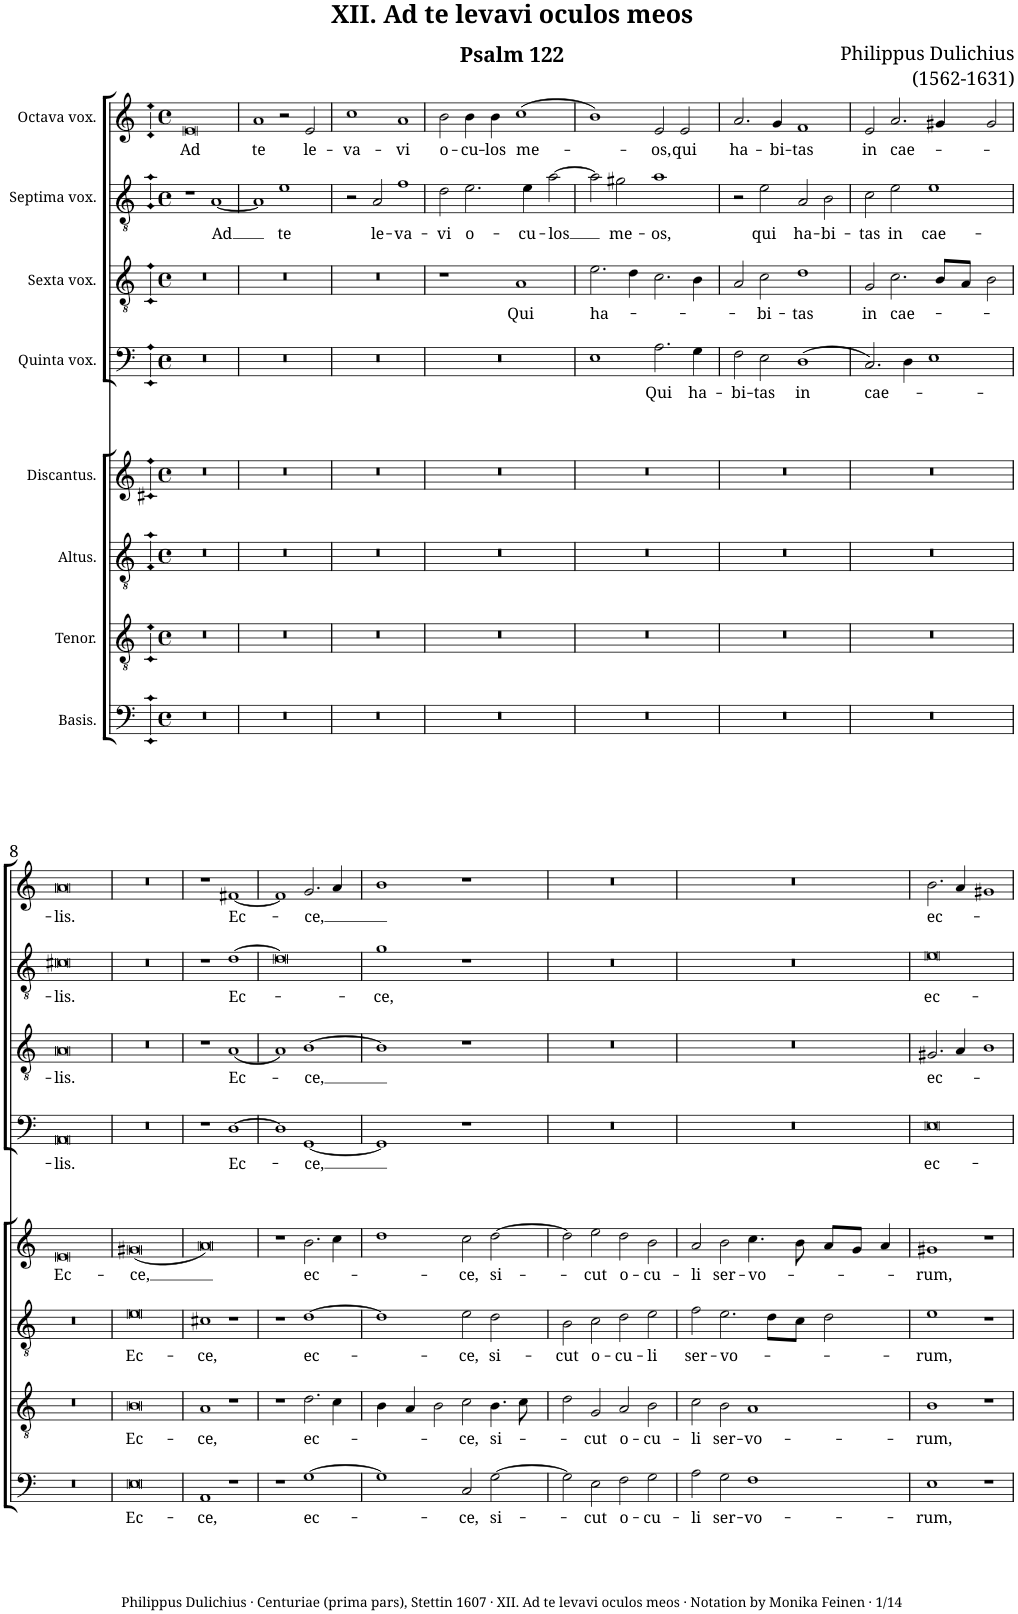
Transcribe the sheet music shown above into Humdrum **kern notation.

**kern	**text	**kern	**text	**kern	**text	**kern	**text	**kern	**text	**kern	**text	**kern	**text	**kern	**text
*part8	*part8	*part7	*part7	*part6	*part6	*part5	*part5	*part4	*part4	*part3	*part3	*part2	*part2	*part1	*part1
*staff8	*staff8	*staff7	*staff7	*staff6	*staff6	*staff5	*staff5	*staff4	*staff4	*staff3	*staff3	*staff2	*staff2	*staff1	*staff1
*I"Basis.	*	*I"Tenor.	*	*I"Altus.	*	*I"Discantus.	*	*I"Quinta vox.	*	*I"Sexta vox.	*	*I"Septima vox.	*	*I"Octava vox.	*
*clefF4	*	*clefGv2	*	*clefGv2	*	*clefG2	*	*clefF4	*	*clefGv2	*	*clefGv2	*	*clefG2	*
*k[]	*	*k[]	*	*k[]	*	*k[]	*	*k[]	*	*k[]	*	*k[]	*	*k[]	*
*M4/2	*	*M4/2	*	*M4/2	*	*M4/2	*	*M4/2	*	*M4/2	*	*M4/2	*	*M4/2	*
*met(c)	*	*met(c)	*	*met(c)	*	*met(c)	*	*met(c)	*	*met(c)	*	*met(c)	*	*met(c)	*
=1	=1	=1	=1	=1	=1	=1	=1	=1	=1	=1	=1	=1	=1	=1	=1
!	!	!	!	!	!	!	!	!	!	!	!	!	!	!	!LO:LY:b
0r	.	0r	.	0r	.	0r	.	0r	.	0r	.	1r	.	0e	Ad
!	!	!	!	!	!	!	!	!	!	!	!	!	!LO:LY:b	!	!
.	.	.	.	.	.	.	.	.	.	.	.	[1A	Ad	.	.
=2	=2	=2	=2	=2	=2	=2	=2	=2	=2	=2	=2	=2	=2	=2	=2
!	!	!	!	!	!	!	!	!	!	!	!	!	!	!	!LO:LY:b
0r	.	0r	.	0r	.	0r	.	0r	.	0r	.	1A]	.	1a	te
!	!	!	!	!	!	!	!	!	!	!	!	!	!LO:LY:b	!	!
.	.	.	.	.	.	.	.	.	.	.	.	1e	te	2r	.
!	!	!	!	!	!	!	!	!	!	!	!	!	!	!	!LO:LY:b
.	.	.	.	.	.	.	.	.	.	.	.	.	.	2e/	le-
=3	=3	=3	=3	=3	=3	=3	=3	=3	=3	=3	=3	=3	=3	=3	=3
!	!	!	!	!	!	!	!	!	!	!	!	!	!	!	!LO:LY:b
0r	.	0r	.	0r	.	0r	.	0r	.	0r	.	2r	.	1cc	-va-
!	!	!	!	!	!	!	!	!	!	!	!	!	!LO:LY:b	!	!
.	.	.	.	.	.	.	.	.	.	.	.	2A/	le-	.	.
!	!	!	!	!	!	!	!	!	!	!	!	!	!LO:LY:b	!	!LO:LY:b
.	.	.	.	.	.	.	.	.	.	.	.	1f	-va-	1a	-vi
=4	=4	=4	=4	=4	=4	=4	=4	=4	=4	=4	=4	=4	=4	=4	=4
!	!	!	!	!	!	!	!	!	!	!	!	!	!LO:LY:b	!	!LO:LY:b
0r	.	0r	.	0r	.	0r	.	0r	.	1r	.	2d\	-vi	2b\	o-
!	!	!	!	!	!	!	!	!	!	!	!	!	!LO:LY:b	!	!LO:LY:b
.	.	.	.	.	.	.	.	.	.	.	.	2.e\	o-	4b\	-cu-
!	!	!	!	!	!	!	!	!	!	!	!	!	!	!	!LO:LY:b
.	.	.	.	.	.	.	.	.	.	.	.	.	.	4b\	-los
!	!	!	!	!	!	!	!	!	!	!	!LO:LY:b	!	!	!	!LO:LY:b
.	.	.	.	.	.	.	.	.	.	1A	Qui	.	.	(1cc	me-
!	!	!	!	!	!	!	!	!	!	!	!	!	!LO:LY:b	!	!
.	.	.	.	.	.	.	.	.	.	.	.	4e\	-cu-	.	.
!	!	!	!	!	!	!	!	!	!	!	!	!	!LO:LY:b	!	!
.	.	.	.	.	.	.	.	.	.	.	.	[2a\	-los	.	.
=5	=5	=5	=5	=5	=5	=5	=5	=5	=5	=5	=5	=5	=5	=5	=5
!	!	!	!	!	!	!	!	!	!	!	!LO:LY:b	!	!	!	!
0r	.	0r	.	0r	.	0r	.	1E	.	2.e\	ha-	2a\]	.	1b)	.
!	!	!	!	!	!	!	!	!	!	!	!	!	!LO:LY:b	!	!
.	.	.	.	.	.	.	.	.	.	.	.	2g#X\	me-	.	.
.	.	.	.	.	.	.	.	.	.	4d\	.	.	.	.	.
!	!	!	!	!	!	!	!	!	!LO:LY:b	!	!	!	!LO:LY:b	!	!LO:LY:b
.	.	.	.	.	.	.	.	2.A\	Qui	2.c\	.	1a	-os,	2e/	-os,
!	!	!	!	!	!	!	!	!	!	!	!	!	!	!	!LO:LY:b
.	.	.	.	.	.	.	.	.	.	.	.	.	.	2e/	qui
!	!	!	!	!	!	!	!	!	!LO:LY:b	!	!	!	!	!	!
.	.	.	.	.	.	.	.	4G\	ha-	4B\	.	.	.	.	.
=6	=6	=6	=6	=6	=6	=6	=6	=6	=6	=6	=6	=6	=6	=6	=6
!	!	!	!	!	!	!	!	!	!LO:LY:b	!	!	!	!	!	!LO:LY:b
0r	.	0r	.	0r	.	0r	.	2F\	-bi-	2A/	.	2r	.	2.a/	ha-
!	!	!	!	!	!	!	!	!	!LO:LY:b	!	!LO:LY:b	!	!LO:LY:b	!	!
.	.	.	.	.	.	.	.	2E\	-tas	2c\	-bi-	2e\	qui	.	.
!	!	!	!	!	!	!	!	!	!	!	!	!	!	!	!LO:LY:b
.	.	.	.	.	.	.	.	.	.	.	.	.	.	4g/	-bi-
!	!	!	!	!	!	!	!	!	!LO:LY:b	!	!LO:LY:b	!	!LO:LY:b	!	!LO:LY:b
.	.	.	.	.	.	.	.	(1D	in	1d	-tas	2A/	ha-	1f	-tas
!	!	!	!	!	!	!	!	!	!	!	!	!	!LO:LY:b	!	!
.	.	.	.	.	.	.	.	.	.	.	.	2B\	-bi-	.	.
=7	=7	=7	=7	=7	=7	=7	=7	=7	=7	=7	=7	=7	=7	=7	=7
!	!	!	!	!	!	!	!	!	!LO:LY:b	!	!LO:LY:b	!	!LO:LY:b	!	!LO:LY:b
0r	.	0r	.	0r	.	0r	.	2.C/)	cae-	2G/	in	2c\	-tas	2e/	in
!	!	!	!	!	!	!	!	!	!	!	!LO:LY:b	!	!LO:LY:b	!	!LO:LY:b
.	.	.	.	.	.	.	.	.	.	2.c\	cae-	2e\	in	2.a/	cae-
.	.	.	.	.	.	.	.	4D\	.	.	.	.	.	.	.
!	!	!	!	!	!	!	!	!	!	!	!	!	!LO:LY:b	!	!
.	.	.	.	.	.	.	.	1E	.	.	.	1e	cae-	.	.
.	.	.	.	.	.	.	.	.	.	8B/L	.	.	.	4g#X/	.
.	.	.	.	.	.	.	.	.	.	8A/J	.	.	.	.	.
.	.	.	.	.	.	.	.	.	.	2B\	.	.	.	2g#/	.
!!LO:LB:g=z
=8	=8	=8	=8	=8	=8	=8	=8	=8	=8	=8	=8	=8	=8	=8	=8
!	!	!	!	!	!	!	!LO:LY:b	!	!LO:LY:b	!	!LO:LY:b	!	!LO:LY:b	!	!LO:LY:b
0r	.	0r	.	0r	.	0e	Ec-	0AA	-lis.	0A	-lis.	0c#X	-lis.	0a	-lis.
=9	=9	=9	=9	=9	=9	=9	=9	=9	=9	=9	=9	=9	=9	=9	=9
!	!LO:LY:b	!	!LO:LY:b	!	!LO:LY:b	!	!LO:LY:b	!	!	!	!	!	!	!	!
0E	Ec-	0B	Ec-	0e	Ec-	(0g#X	-ce,	0r	.	0r	.	0r	.	0r	.
=10	=10	=10	=10	=10	=10	=10	=10	=10	=10	=10	=10	=10	=10	=10	=10
!	!LO:LY:b	!	!LO:LY:b	!	!LO:LY:b	!	!	!	!	!	!	!	!	!	!
1AA	-ce,	1A	-ce,	1c#X	-ce,	0a)	.	1r	.	1r	.	1r	.	1r	.
!	!	!	!	!	!	!	!	!	!LO:LY:b	!	!LO:LY:b	!	!LO:LY:b	!	!LO:LY:b
1r	.	1r	.	1r	.	.	.	[1D	Ec-	[1A	Ec-	[1d	Ec-	[1f#X	Ec-
=11	=11	=11	=11	=11	=11	=11	=11	=11	=11	=11	=11	=11	=11	=11	=11
1r	.	1r	.	1r	.	1r	.	1D]	.	1A]	.	0d]	.	1f#]	.
!	!LO:LY:b	!	!LO:LY:b	!	!LO:LY:b	!	!LO:LY:b	!	!LO:LY:b	!	!LO:LY:b	!	!	!	!LO:LY:b
[1G	ec-	2.d\	ec-	[1d	ec-	2.b\	ec-	[1GG	-ce,	[1B	-ce,	.	.	2.g/	-ce,
.	.	4c\	.	.	.	4cc\	.	.	.	.	.	.	.	4a/	.
=12	=12	=12	=12	=12	=12	=12	=12	=12	=12	=12	=12	=12	=12	=12	=12
!	!	!	!	!	!	!	!	!	!	!	!	!	!LO:LY:b	!	!
1G]	.	4B\	.	1d]	.	1dd	.	1GG]	.	1B]	.	1g	-ce,	1b	.
.	.	4A/	.	.	.	.	.	.	.	.	.	.	.	.	.
.	.	2B\	.	.	.	.	.	.	.	.	.	.	.	.	.
!	!LO:LY:b	!	!LO:LY:b	!	!LO:LY:b	!	!LO:LY:b	!	!	!	!	!	!	!	!
2C/	-ce,	2c\	-ce,	2e\	-ce,	2cc\	-ce,	1r	.	1r	.	1r	.	1r	.
!	!LO:LY:b	!	!LO:LY:b	!	!LO:LY:b	!	!LO:LY:b	!	!	!	!	!	!	!	!
[2G\	si-	4.B\	si-	2d\	si-	[2dd\	si-	.	.	.	.	.	.	.	.
.	.	8c\	.	.	.	.	.	.	.	.	.	.	.	.	.
=13	=13	=13	=13	=13	=13	=13	=13	=13	=13	=13	=13	=13	=13	=13	=13
!	!	!	!	!	!LO:LY:b	!	!	!	!	!	!	!	!	!	!
2G\]	.	2d\	.	2B\	-cut	2dd\]	.	0r	.	0r	.	0r	.	0r	.
!	!LO:LY:b	!	!LO:LY:b	!	!LO:LY:b	!	!LO:LY:b	!	!	!	!	!	!	!	!
2E\	-cut	2G/	-cut	2c\	o-	2ee\	-cut	.	.	.	.	.	.	.	.
!	!LO:LY:b	!	!LO:LY:b	!	!LO:LY:b	!	!LO:LY:b	!	!	!	!	!	!	!	!
2F\	o-	2A/	o-	2d\	-cu-	2dd\	o-	.	.	.	.	.	.	.	.
!	!LO:LY:b	!	!LO:LY:b	!	!LO:LY:b	!	!LO:LY:b	!	!	!	!	!	!	!	!
2G\	-cu-	2B\	-cu-	2e\	-li	2b\	-cu-	.	.	.	.	.	.	.	.
=14	=14	=14	=14	=14	=14	=14	=14	=14	=14	=14	=14	=14	=14	=14	=14
!	!LO:LY:b	!	!LO:LY:b	!	!LO:LY:b	!	!LO:LY:b	!	!	!	!	!	!	!	!
2A\	-li	2c\	-li	2f\	ser-	2a/	-li	0r	.	0r	.	0r	.	0r	.
!	!LO:LY:b	!	!LO:LY:b	!	!LO:LY:b	!	!LO:LY:b	!	!	!	!	!	!	!	!
2G\	ser-	2B\	ser-	2.e\	-vo-	2b\	ser-	.	.	.	.	.	.	.	.
!	!LO:LY:b	!	!LO:LY:b	!	!	!	!LO:LY:b	!	!	!	!	!	!	!	!
1F	-vo-	1A	-vo-	.	.	4.cc\	-vo-	.	.	.	.	.	.	.	.
.	.	.	.	8d\L	.	.	.	.	.	.	.	.	.	.	.
.	.	.	.	8c\J	.	8b\	.	.	.	.	.	.	.	.	.
.	.	.	.	2d\	.	8a/L	.	.	.	.	.	.	.	.	.
.	.	.	.	.	.	8g/J	.	.	.	.	.	.	.	.	.
.	.	.	.	.	.	4a/	.	.	.	.	.	.	.	.	.
=15	=15	=15	=15	=15	=15	=15	=15	=15	=15	=15	=15	=15	=15	=15	=15
!	!LO:LY:b	!	!LO:LY:b	!	!LO:LY:b	!	!LO:LY:b	!	!LO:LY:b	!	!LO:LY:b	!	!LO:LY:b	!	!LO:LY:b
1E	-rum,	1B	-rum,	1e	-rum,	1g#X	-rum,	0E	ec-	2.G#X/	ec-	0e	ec-	2.b\	ec-
.	.	.	.	.	.	.	.	.	.	4A/	.	.	.	4a/	.
1r	.	1r	.	1r	.	1r	.	.	.	1B	.	.	.	1g#X	.
=	=	=	=	=	=	=	=	=	=	=	=	=	=	=	=
*-	*-	*-	*-	*-	*-	*-	*-	*-	*-	*-	*-	*-	*-	*-	*-
